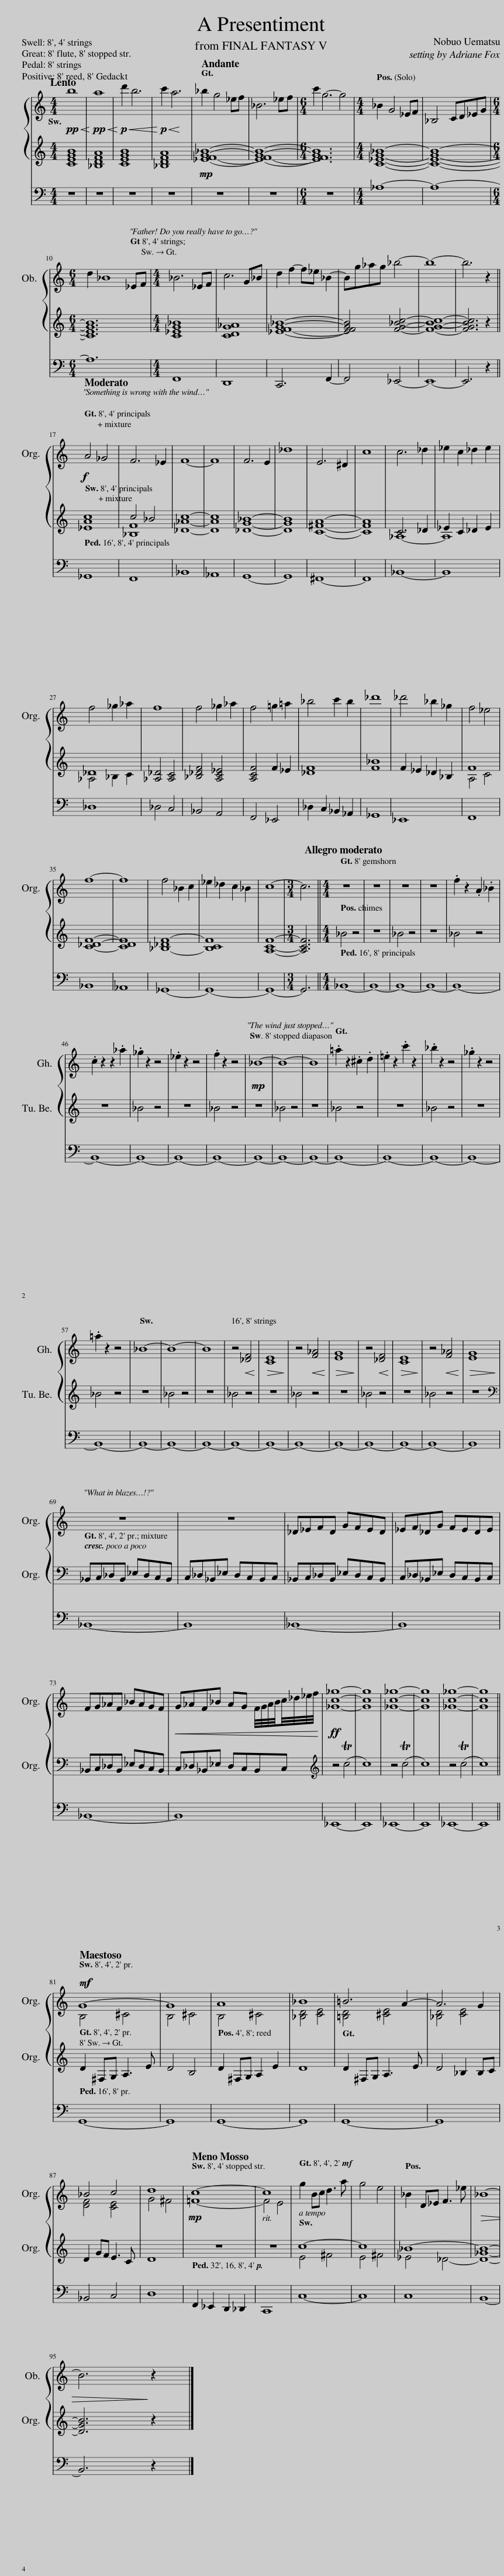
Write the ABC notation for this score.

X:1
%%score { ( 1 2 ) ( 3 4 ) } ( 5 6 )
L:1/8
Q:1/4=60
M:4/4
I:linebreak $
K:C
V:1 treble
V:2 treble
V:3 treble
V:4 treble
V:5 bass
V:6 bass
V:1
!pp!!<(! b8!<)! |!pp!!<(! a8!<)! |!p!!<(! d'2 b6!<)! |!p!!<(! c'2 a6!<)! |[Q:1/4=80]!mf! _b2 g4 _ef | %5
 _B6 _ef |[M:6/4] c'2 g6- g4 |[M:4/4] _B2 G4 _EF | _B,4 CD_EG |$[M:6/4] d2 _B8 _EF | %10
[M:4/4] _B6 _EF | c6 G_B | d2 f2- f_e _B2- | Bg_ag _b4- | b8- | %15
 b6 z2 ||$[Q:1/4=108]!f! A4 _G4 | F6 _E2 | F8- | F8 | %20
 F6 E2 | _d8 | E6 ^D2 | c8 | c6 _d2 | %25
 _e2 c2 _d2 e2 |$ f4 _g2 _a2 | f8 | f4 _g2 _a2 | f4 =g2 =a2 | %30
 _b4 c'2 b2 | _d'8 | _d'4 _b2 _g2 | f4 _e4 |$ f8- | %35
 f8 | f4 _B2 c2 | _e2 _d2 c2 _B2 | c8- |[M:3/4] c6 || %40
[M:4/4][Q:1/4=120] z8 | z8 | z8 | z8 | .f2 z2 .A2 ._B2 |$ %45
 .c2 z2 z2 ._a2 | ._g2 z2 z4 | ._e2 z2 z4 | .f2 z2 z4 |!mp! _B8- | %50
 B8- | B8 |!mf! .=a2 z2 .^c2 .d2 | .=e2 z2 .c'2 z2 | ._b2 z2 z4 | %55
 ._g2 z2 z4 |$ .=a2 z2 z4 |!mp! _B8- | B8- | B8 | %60
 z4!<(! [_DF]4!<)! |!>(! [CE]8!>)! | z4!<(! [F_A]4!<)! |!>(! [EG]8!>)! | z4!<(! [_DF]4!<)! | %65
!>(! [CE]8!>)! | z4!<(! [F_A]4!<)! |!>(! [EG]8!>)! |$ z8 | z8 | %70
!mf! _D_EFD GFED | _EF_DG FEDE |$!f! FG_AF _BAGF |!<(! G_AF_B AG F/4G/4A/4B/4c/4_d/4_e/4f/4!<)! |!ff! [_Gc_g]8- | %75
 [Gcg]8 | [_Gc_g]8- | [Gcg]8 | [_Gc_g]8- | [Gcg]8 ||$ %80
[Q:1/4=60]!mf! G8- | G8 | A8 | _B8 | =B6 A2- | %85
 A6 G2 |$ _B4 c4 | d8 |[Q:1/4=54]!mp! c8- | c8 | %90
!mf! g2 Bc d3 a | g4 e4 | _B2 D_E F3 _e |!>(! _B8- |$ B6!>)! z2 |] %95
V:2
 x8 | x8 | x8 | x8 | x8 | %5
 x8 |[M:6/4] x12 |[M:4/4] x8 | x8 |$[M:6/4] x12 | %10
[M:4/4] x8 | x8 | x8 | x8 | x8 | %15
 x8 ||$ x8 | x8 | x8 | x8 | %20
 x8 | x8 | x8 | x8 | x8 | %25
 x8 |$ x8 | x8 | x8 | x8 | %30
 x8 | x8 | x8 | x8 |$ x8 | %35
 x8 | x8 | x8 | x8 |[M:3/4] x6 || %40
[M:4/4] x8 | x8 | x8 | x8 | x8 |$ %45
 x8 | x8 | x8 | x8 | x8 | %50
 x8 | x8 | x8 | x8 | x8 | %55
 x8 |$ x8 | x8 | x8 | x8 | %60
 x8 | x8 | x8 | x8 | x8 | %65
 x8 | x8 | x8 |$ x8 | x8 | %70
 x8 | x8 |$ x8 | x8 | x8 | %75
 x8 | x8 | x8 | x8 | x8 ||$ %80
 B,4 ^C4 | B,4 ^C4 | B,4 ^C4 | [_B,D]4 [CE]4 | [=B,D]4 [^CE]4 | %85
 [_B,D]4 [CE]4 |$ [DF]4 [CE]4 | G4 ^F4 | =F8- | F4 E4 | %90
 x8 | x8 | x8 | x8 |$ x8 |] %95
V:3
!pp! [CEGB]8 | [_B,DFA]8 | [CEGB]8 | [_B,DFA]8 |!p! [_EFG_B]8- | %5
 [EFGB]8- |[M:6/4] [EFGB]12 |[M:4/4] [C_EG_B]8- | [CEGB]8- |$[M:6/4] [CEGB]12 | %10
[M:4/4] [C_EG_B]8 | [CDG_A]8 | [_EFG_B]8- | [EFGB]4 [FG_Bc]4- | [FGBc]8- | %15
 [FGBc]6 z2 ||$!mf! [_EAc]8 | c4 _B4 | [_D_Ac]8- | [DAc]8 | %20
 [_DG_B]8- | [DGB]8 | [C^FA]8- | [CFA]8 | C6 _D2 | %25
 _E2 C2 _D2 E2 |$ _D8 | [_A,_D]4 [A,C]4 | [_B,_DF]4 [A,C_E]4 | [A,CF]4 F2 _E2 | %30
 [_DF]8 | [F_B]8 | F2 _E2 _D2 _B,2 | F8 |$ [C_DF]8- | %35
 [CDF]8 | [_B,-_DF-]8 | [B,CF]8 | [A,CF]8- |[M:3/4] [A,CF]6 || %40
[M:4/4] _B4 z4 | z8 | _B4 z4 | z8 | _B4 z4 |$ %45
 z8 | _B4 z4 | z8 | _B4 z4 | z8 | %50
 _B4 z4 | z8 | _B4 z4 | z8 | _B4 z4 | %55
 z8 |$ _B4 z4 | z8 | _B4 z4 | z8 | %60
 _B4 z4 | z8 | _B4 z4 | z8 | _B4 z4 | %65
 z8 | _B4 z4 | z8 |$[K:bass] _B,,C,_D,B,, _E,D,C,B,, | C,_D,_B,,_E, D,C,B,,C, | %70
!mf! _B,,C,_D,B,, _E,D,C,B,, | C,_D,_B,,_E, D,C,B,,C, |$!f! _B,,C,_D,B,, _E,D,C,B,, | C,_D,_B,,_E, D,C,B,,C, |[K:treble]!ff! z4 (Tc4 | %75
 Tc8) | z4 (Tc4 | Tc8) | z4 (Tc4 | Tc8) ||$ %80
!f! D2 ^F,G, A,3 E | D4 B,4 | D2 ^F,G, A,2 E2 | D8 | D2 ^F,G, A,3 E | %85
 D4 _B,2 B,C |$ D2 GF E3 C | D8 | z8 | z8 | %90
!mp! c8- | c8 | _B8- |!>(! [D_GB]8- |$ [DGB]6!>)! z2 |] %95
V:4
 x8 | x8 | x8 | x8 | x8 | %5
 x8 |[M:6/4] x12 |[M:4/4] x8 | x8 |$[M:6/4] x12 | %10
[M:4/4] x8 | x8 | x8 | x8 | x8 | %15
 x8 ||$ x8 | [_B,F]8 | x8 | x8 | %20
 x8 | x8 | x8 | x8 | _A,8- | %25
 A,8 |$ _A,4 _B,2 C2 | x8 | x8 | x8 | %30
 x8 | x8 | x8 | A,4 C4 |$ x8 | %35
 x8 | x8 | x8 | x8 |[M:3/4] x6 || %40
[M:4/4] x8 | x8 | x8 | x8 | x8 |$ %45
 x8 | x8 | x8 | x8 | x8 | %50
 x8 | x8 | x8 | x8 | x8 | %55
 x8 |$ x8 | x8 | x8 | x8 | %60
 x8 | x8 | x8 | x8 | x8 | %65
 x8 | x8 | x8 |$[K:bass] x8 | x8 | %70
 x8 | x8 |$ x8 | x8 |[K:treble] x8 | %75
 x8 | x8 | x8 | x8 | x8 ||$ %80
 x8 | x8 | x8 | x8 | x8 | %85
 x8 |$ x8 | x8 | x8 | x8 | %90
 E4 ^F4 | E4 ^F4 | _E4 _D4- | x8 |$ x8 |] %95
V:5
 z8 | z8 | z8 | z8 |!mp! z8 | %5
 z8 |[M:6/4] z12 |[M:4/4]!mp! _A,8- | A,8- |$[M:6/4] A,12 | %10
[M:4/4] F,,8 | D,,8 | C,,6 F,,2- | F,,4 _E,,4- | E,,8- | %15
 E,,6 z2 ||$!f! _G,,8 | F,,8 | _B,,8 | _A,,8 | %20
 G,,8- | G,,8 | ^F,,8- | F,,8 | _B,,8- | %25
 B,,8 |$ _D,8 | _D,4 C,4 | _B,,4 A,,4 | F,,4 _E,,4 | %30
 _D,2 C,2 _B,,2 _A,,2 | _G,,8 | _E,,8 | F,,8 |$ _B,,8 | %35
 _A,,8 | _G,,8- | G,,8- | G,,8- |[M:3/4] G,,6 || %40
[M:4/4] _B,,8- | B,,8- | B,,8- | B,,8- | B,,8- |$ %45
 B,,8- | B,,8- | B,,8- | B,,8- | B,,8- | %50
 B,,8- | B,,8- | B,,8- | B,,8- | B,,8- | %55
 B,,8- |$ B,,8- | B,,8- | B,,8- | B,,8- | %60
 B,,8- | B,,8- | B,,8- | B,,8- | B,,8- | %65
 B,,8- | B,,8- | B,,8 |$ _B,,8- | B,,8 | %70
!mf! _B,,8- | B,,8 |$!f! _B,,8- | B,,8 |!ff! _E,,8- | %75
 E,,8 | _E,,8- | E,,8 | _E,,8- | E,,8 ||$ %80
!f! G,,8- | G,,8 | G,,8- | G,,8 | G,,8- | %85
 G,,8 |$ _B,,4 C,4 | D,8 |!mp! F,,2 _E,,2 D,,2 _D,,2 | C,,8 | %90
!mp! C,8- | C,8 | C,8 |!>(! B,,8- |$ B,,6!>)! z2 |] %95
V:6
 x8 | x8 | x8 | x8 | x8 | %5
 x8 |[M:6/4] x12 |[M:4/4] x8 | x8 |$[M:6/4] x12 | %10
[M:4/4] x8 | x8 | x8 | x8 | x8 | %15
 x8 ||$ x8 | x8 | x8 | x8 | %20
 x8 | x8 | x8 | x8 | x8 | %25
 x8 |$ x8 | x8 | x8 | x8 | %30
 x8 | x8 | x8 | x8 |$ x8 | %35
 x8 | x8 | x8 | x8 |[M:3/4] x6 || %40
[M:4/4] x8 | x8 | x8 | x8 | x8 |$ %45
 x8 | x8 | x8 | x8 | x8 | %50
 x8 | x8 | x8 | x8 | x8 | %55
 x8 |$ x8 | x8 | x8 | x8 | %60
 x8 | x8 | x8 | x8 | x8 | %65
 x8 | x8 | x8 |$ x8 | x8 | %70
 x8 | x8 |$ x8 | x8 | x8 | %75
 x8 | x8 | x8 | x8 | x8 ||$ %80
 x8 | x8 | x8 | x8 | x8 | %85
 x8 |$ x8 | x8 | x2 x2 x2 x2 | x8 | %90
 x8- | x8 | x8 | x8- |$ x6 x2 |] %95
